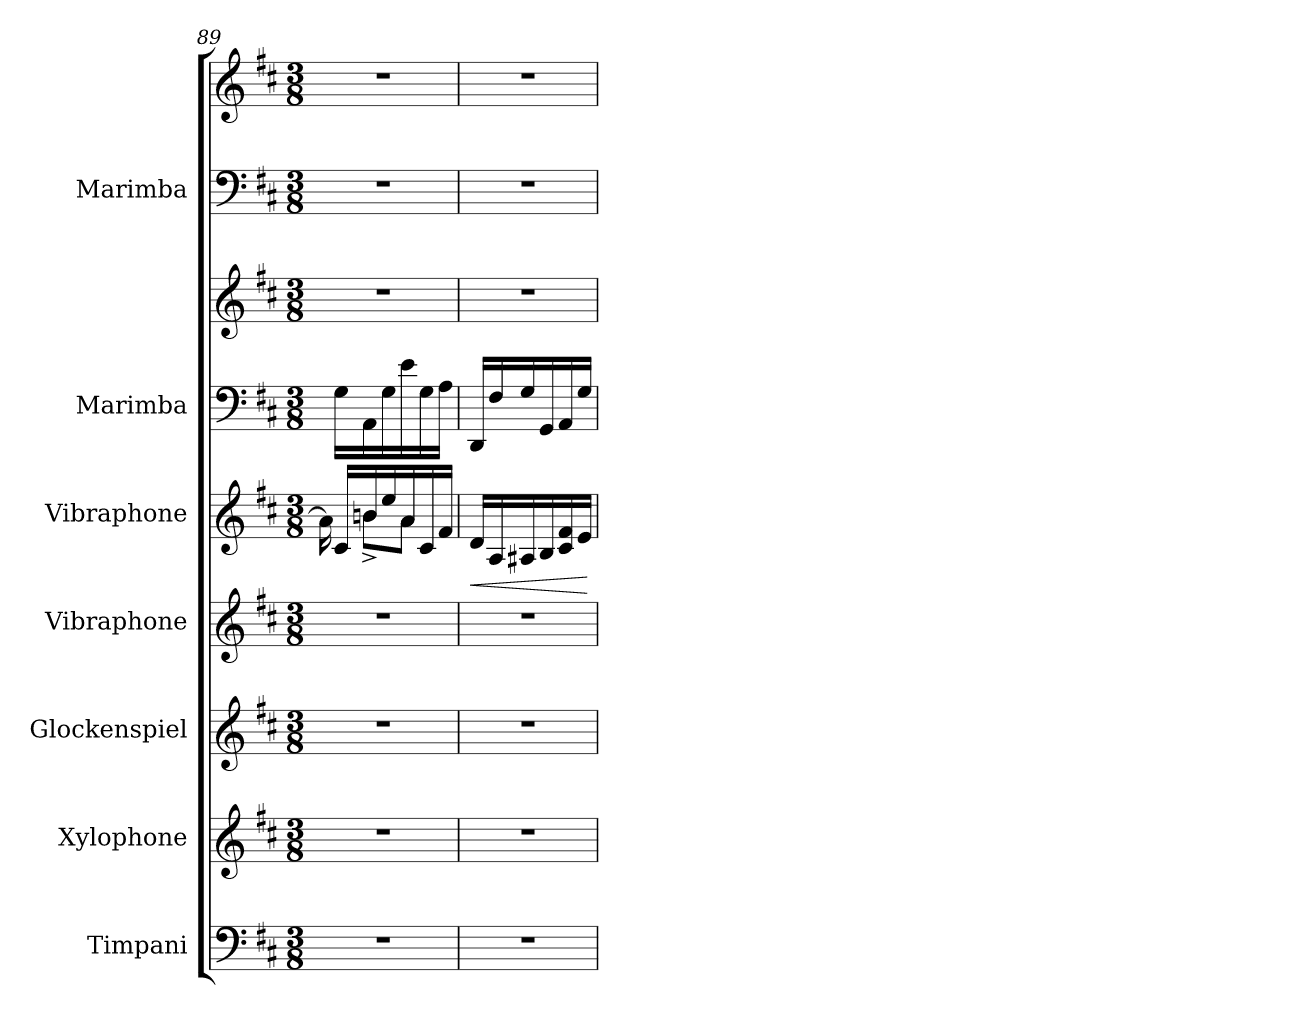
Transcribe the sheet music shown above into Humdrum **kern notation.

**kern	**kern	**kern	**kern	**kern	**dynam	**kern	**kern	**kern	**kern
*part7	*part6	*part5	*part4	*part3	*part3	*part2	*part2	*part1	*part1
*staff9	*staff8	*staff7	*staff6	*staff5	*staff5	*staff4	*staff3	*staff2	*staff1
*I"Timpani	*I"Xylophone	*I"Glockenspiel	*I"Vibraphone	*I"Vibraphone	*	*I"Marimba	*	*I"Marimba	*
*I'Timp.	*I'Xyl.	*I'Glk.	*I'Vib.	*I'Vib.	*	*I'Mrm.	*	*I'Mrm.	*
*clefF4	*clefG2	*clefG2	*clefG2	*clefG2	*	*clefF4	*clefG2	*clefF4	*clefG2
*	*ITrd-7c-12	*ITrd-14c-24	*	*	*	*	*	*	*
*k[f#c#]	*k[f#c#]	*k[f#c#]	*k[f#c#]	*k[f#c#]	*	*k[f#c#]	*k[f#c#]	*k[f#c#]	*k[f#c#]
*M3/8	*M3/8	*M3/8	*M3/8	*M3/8	*	*M3/8	*M3/8	*M3/8	*M3/8
=89	=89	=89	=89	=89	=89	=89	=89	=89	=89
*	*	*	*	*^	*	*	*	*	*
4.r	4.r	4.r	4.r	16c#/LL	16a\]	.	16G\LL	4.r	4.r	4.r
.	.	.	.	16b/	8bn^\L	.	16AA\	.	.	.
.	.	.	.	16ee/	.	.	16G\	.	.	.
.	.	.	.	16a/	8a\J	.	16e\	.	.	.
.	.	.	.	16c#/	.	.	16G\	.	.	.
.	.	.	.	16f#/JJ	16ryy	.	16A\JJ	.	.	.
=90	=90	=90	=90	=90	=90	=90	=90	=90	=90	=90
!	!	!	!	!	!	!LO:HP:b	!	!	!	!
*	*	*	*	*v	*v	*	*	*	*	*
4.r	4.r	4.r	4.r	16d/LL	<	16DD/LL	4.r	4.r	4.r
.	.	.	.	16A/	.	16F#/	.	.	.
.	.	.	.	16A#X/	.	16G/	.	.	.
.	.	.	.	16B/	.	16GG/	.	.	.
.	.	.	.	16c#/ 16f#/	.	16AA/	.	.	.
.	.	.	.	16e/JJ	.	16G/JJ	.	.	.
.	.	.	.	.	[	.	.	.	.
=	=	=	=	=	=	=	=	=	=
*-	*-	*-	*-	*-	*-	*-	*-	*-	*-
